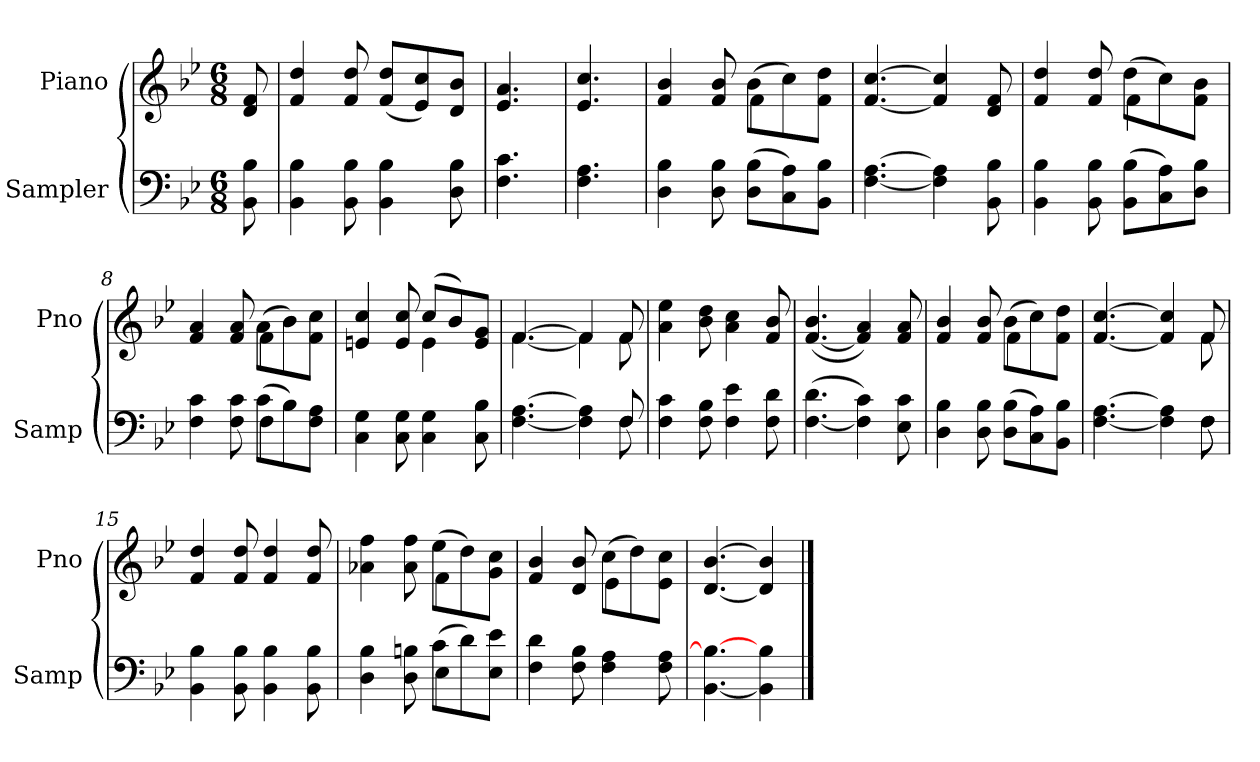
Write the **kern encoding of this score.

**kern	**kern
*part2	*part1
*staff2	*staff1
*I"Sampler	*I"Piano
*I'Samp	*I'Pno
*clefF4	*clefG2
*k[b-e-]	*k[b-e-]
*B-:	*B-:
*M6/8	*M6/8
=1	=1
8BB- 8B-	8d 8f
=2	=2
4BB- 4B-	4f 4dd
8BB- 8B-	8f 8dd
4BB- 4B-	(8f/ 8dd/L
.	8e-/ 8cc/)
8D 8B-	8d/ 8b-/J
=3	=3
4.F 4.c	4.e- 4.a
=4	=4
4.F 4.A	4.e- 4.cc
=5	=5
*	*^
4D 4B-	4f 4b-	4.ryy
8D 8B-	8f 8b-	.
(8D\ 8B-\L	(8b-\L	4f
8C\ 8A\)	8cc\)	.
8BB-\ 8B-\J	8f\ 8dd\J	8ryy
*	*v	*v
=6	=6
[4.F [4.A	[4.f [4.cc
4F] 4A]	4f] 4cc]
8BB- 8B-	8d 8f
=7	=7
*	*^
4BB- 4B-	4f 4dd	4.ryy
8BB- 8B-	8f 8dd	.
(8BB-\ 8B-\L	(8dd\L	4f
8C\ 8A\)	8cc\)	.
8D\ 8B-\J	8f\ 8b-\J	8ryy
=8	=8	=8
*^	*	*
4F 4c	4.ryy	4f 4a	4.ryy
8F 8c	.	8f 8a	.
(8c\L	4F	(8a\L	4f
8B-\)	.	8b-\)	.
8F\ 8A\J	8ryy	8f\ 8cc\J	8ryy
*v	*v	*	*
=9	=9	=9
4C 4G	4en 4cc	4.ryy
8C 8G	8e 8cc	.
4C 4G	(8cc/L	4e
.	8b-/)	.
8C 8B-	8e/ 8g/J	8ryy
=10	=10	=10
*^	*	*
[4.F [4.A	8ryy	[4.f/	[4.f
*v	*v	*	*
4F] 4A]	4f/]	4f]
*^	*	*
8F/	8F	8f/	8f
*v	*v	*	*
*	*v	*v
=11	=11
4F 4c	4a 4ee-
8F 8B-	8b- 8dd
4F 4e-	4a 4cc
8F 8d	8f 8b-
=12	=12
([4.F 4.d	([4.f 4.b-
4F] 4c)	4f] 4a)
8E- 8c	8f 8a
=13	=13
*	*^
4D 4B-	4f 4b-	4.ryy
8D 8B-	8f 8b-	.
(8D\ 8B-\L	(8b-\L	4f
8C\ 8A\)	8cc\)	.
8BB-\ 8B-\J	8f\ 8dd\J	8ryy
=14	=14	=14
*^	*	*
[4.F [4.A	8ryy	[4.f [4.cc	8ryy
*v	*v	*	*
*	*v	*v
4F] 4A]	4f] 4cc]
*^	*^
8F\	8F	8f/	8f
*v	*v	*	*
*	*v	*v
=15	=15
4BB- 4B-	4f 4dd
8BB- 8B-	8f 8dd
4BB- 4B-	4f 4dd
8BB- 8B-	8f 8dd
=16	=16
*^	*^
4D 4B-	4.ryy	4a-X 4ff	4.ryy
8D 8Bn	.	8a- 8ff	.
(8c\L	4E-	(8ee-\L	4f
8d\)	.	8dd\)	.
8E-\ 8e-\J	8ryy	8g\ 8cc\J	8ryy
*v	*v	*	*
=17	=17	=17
4F 4d	4f 4b-	4.ryy
8F 8B-	8d 8b-	.
4F 4A	(8cc\L	4e-
.	8dd\)	.
8F 8A	8e-\ 8cc\J	8ryy
*	*v	*v
=18	=18
[4.BB- 4.B-_	[4.d [4.b-
4BB-] 4B-	4d] 4b-]
==	==
*-	*-
